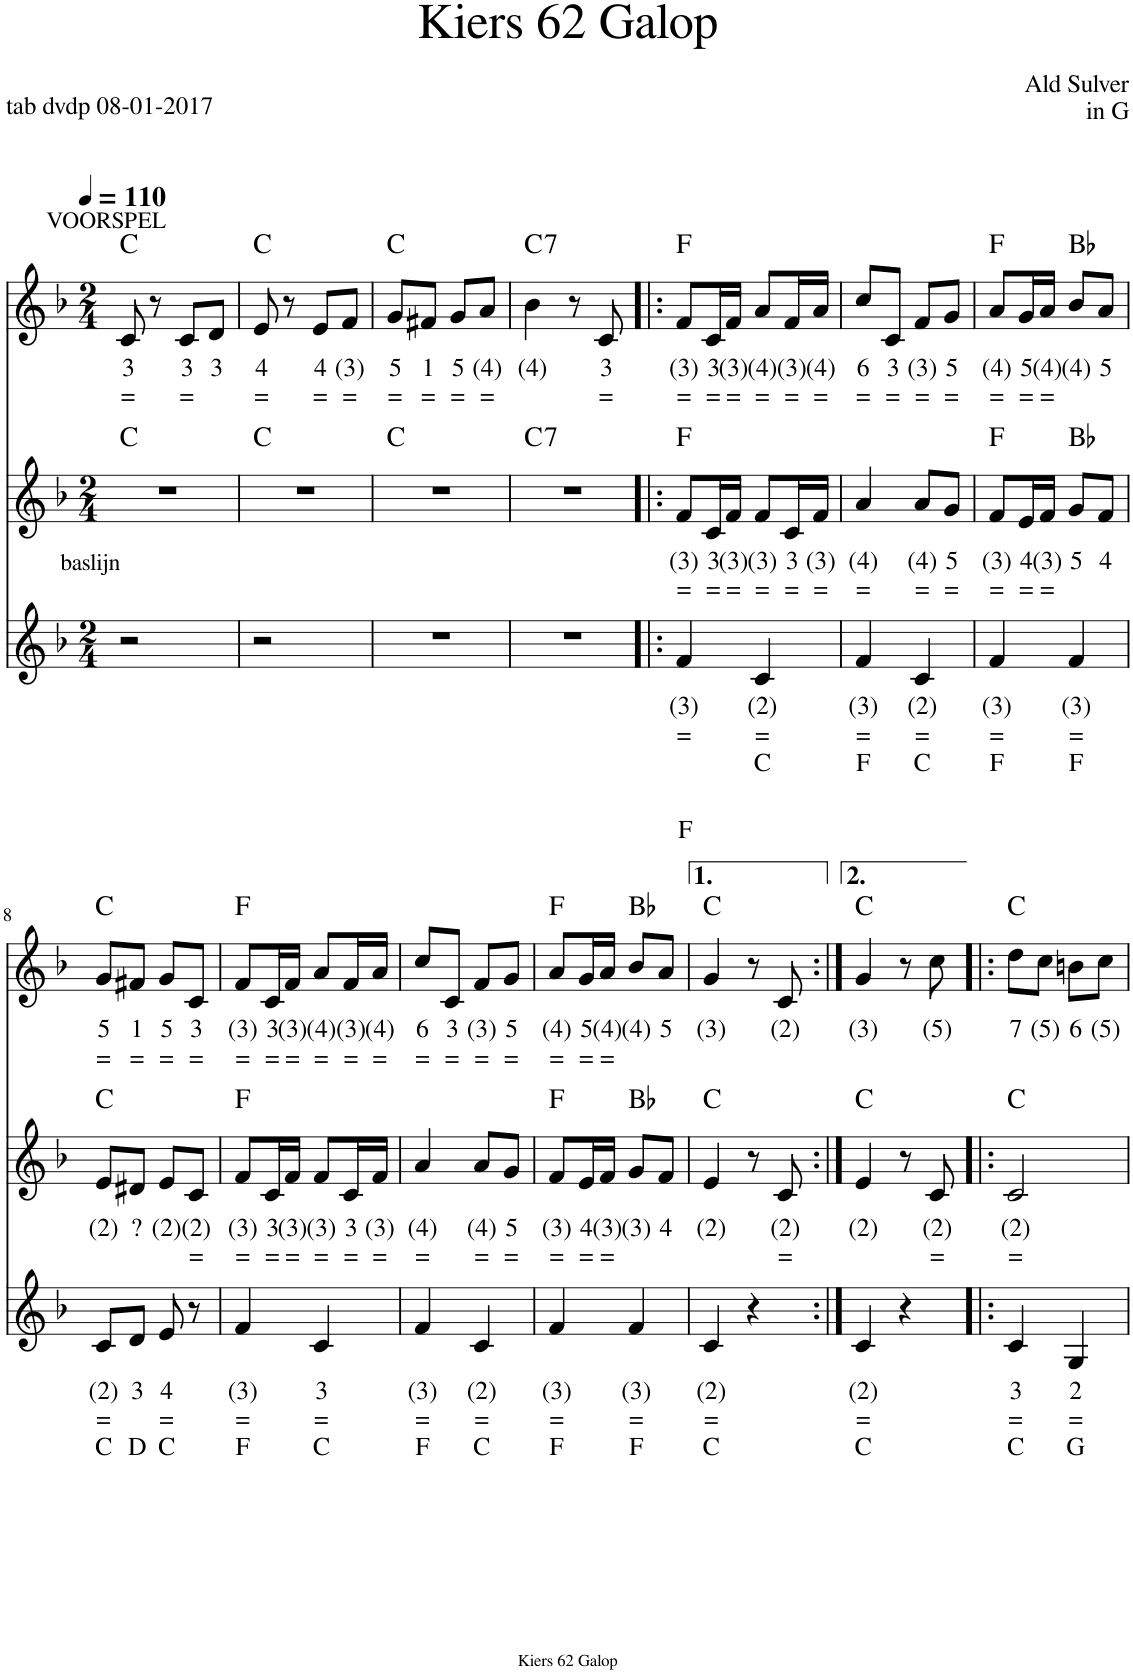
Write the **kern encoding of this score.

**kern	**kern	**text	**text	**text	**kern	**text	**text	**kern	**text	**text	**harte
*part4	*part3	*part3	*part3	*part3	*part2	*part2	*part2	*part1	*part1	*part1	*part1
*staff4	*staff3	*staff3	*staff3	*staff3	*staff2	*staff2	*staff2	*staff1	*staff1	*staff1	*
*I"Stem	*I"Bas	*	*	*	*I"Stem	*	*	*I"Stem	*	*	*
*stria5	*	*	*	*	*	*	*	*	*	*	*
*clefF4	*clefG2	*	*	*	*clefG2	*	*	*clefG2	*	*	*
*k[b-]	*k[b-]	*	*	*	*k[b-]	*	*	*k[b-]	*	*	*
*M2/4	*M2/4	*	*	*	*M2/4	*	*	*M2/4	*	*	*
*MM110	*MM110	*	*	*	*MM110	*	*	*MM110	*	*	*
=1	=1	=1	=1	=1	=1	=1	=1	=1	=1	=1	=1
!	!	!	!	!	!	!	!	!LO:TX:a:t=VOORSPEL	!	!	!
!	!LO:TX:a:t=baslijn	!	!	!	!	!	!	!	!	!	!
!	!	!	!	!	!	!	!	!	!LO:LY:b	!LO:LY:b	!
2r	2r	.	.	.	2r	.	.	8c/	3	=	C:maj
.	.	.	.	.	.	.	.	8r	.	.	.
!	!	!	!	!	!	!	!	!	!LO:LY:b	!LO:LY:b	!
.	.	.	.	.	.	.	.	8c/L	3	=	.
!	!	!	!	!	!	!	!	!	!LO:LY:b	!	!
.	.	.	.	.	.	.	.	8d/J	3	.	.
=2	=2	=2	=2	=2	=2	=2	=2	=2	=2	=2	=2
!	!	!	!	!	!	!	!	!	!LO:LY:b	!LO:LY:b	!
2r	2r	.	.	.	2r	.	.	8e/	4	=	C:maj
.	.	.	.	.	.	.	.	8r	.	.	.
!	!	!	!	!	!	!	!	!	!LO:LY:b	!LO:LY:b	!
.	.	.	.	.	.	.	.	8e/L	4	=	.
!	!	!	!	!	!	!	!	!	!LO:LY:b	!LO:LY:b	!
.	.	.	.	.	.	.	.	8f/J	(3)	=	.
=3	=3	=3	=3	=3	=3	=3	=3	=3	=3	=3	=3
!	!	!	!	!	!	!	!	!	!LO:LY:b	!LO:LY:b	!
2r	2r	.	.	.	2r	.	.	8g/L	5	=	C:maj
!	!	!	!	!	!	!	!	!	!LO:LY:b	!LO:LY:b	!
.	.	.	.	.	.	.	.	8f#X/J	1	=	.
!	!	!	!	!	!	!	!	!	!LO:LY:b	!LO:LY:b	!
.	.	.	.	.	.	.	.	8g/L	5	=	.
!	!	!	!	!	!	!	!	!	!LO:LY:b	!LO:LY:b	!
.	.	.	.	.	.	.	.	8a/J	(4)	=	.
=4	=4	=4	=4	=4	=4	=4	=4	=4	=4	=4	=4
!	!	!	!	!	!	!	!	!	!LO:LY:b	!	!LO:H:kt=7
2r	2r	.	.	.	2r	.	.	4b-\	(4)	.	C:7
.	.	.	.	.	.	.	.	8r	.	.	.
!	!	!	!	!	!	!	!	!	!LO:LY:b	!LO:LY:b	!
.	.	.	.	.	.	.	.	8c/	3	=	.
=5!|:	=5!|:	=5!|:	=5!|:	=5!|:	=5!|:	=5!|:	=5!|:	=5!|:	=5!|:	=5!|:	=5!|:
!	!	!LO:LY:b	!LO:LY:b	!LO:LY:b	!	!LO:LY:b	!LO:LY:b	!	!LO:LY:b	!LO:LY:b	!
4F	4f/	(3)	=	F	8f/L	(3)	=	8f/L	(3)	=	F:maj
!	!	!	!	!	!	!LO:LY:b	!LO:LY:b	!	!LO:LY:b	!LO:LY:b	!
.	.	.	.	.	16c/L	3	=	16c/L	3	=	.
!	!	!	!	!	!	!LO:LY:b	!LO:LY:b	!	!LO:LY:b	!LO:LY:b	!
.	.	.	.	.	16f/JJ	(3)	=	16f/JJ	(3)	=	.
!	!	!LO:LY:b	!LO:LY:b	!LO:LY:b	!	!LO:LY:b	!LO:LY:b	!	!LO:LY:b	!LO:LY:b	!
4C	4c/	(2)	=	C	8f/L	(3)	=	8a/L	(4)	=	.
!	!	!	!	!	!	!LO:LY:b	!LO:LY:b	!	!LO:LY:b	!LO:LY:b	!
.	.	.	.	.	16c/L	3	=	16f/L	(3)	=	.
!	!	!	!	!	!	!LO:LY:b	!LO:LY:b	!	!LO:LY:b	!LO:LY:b	!
.	.	.	.	.	16f/JJ	(3)	=	16a/JJ	(4)	=	.
=6	=6	=6	=6	=6	=6	=6	=6	=6	=6	=6	=6
!	!	!LO:LY:b	!LO:LY:b	!LO:LY:b	!	!LO:LY:b	!LO:LY:b	!	!LO:LY:b	!LO:LY:b	!
4F	4f/	(3)	=	F	4a/	(4)	=	8cc/L	6	=	.
!	!	!	!	!	!	!	!	!	!LO:LY:b	!LO:LY:b	!
.	.	.	.	.	.	.	.	8c/J	3	=	.
!	!	!LO:LY:b	!LO:LY:b	!LO:LY:b	!	!LO:LY:b	!LO:LY:b	!	!LO:LY:b	!LO:LY:b	!
4C	4c/	(2)	=	C	8a/L	(4)	=	8f/L	(3)	=	.
!	!	!	!	!	!	!LO:LY:b	!LO:LY:b	!	!LO:LY:b	!LO:LY:b	!
.	.	.	.	.	8g/J	5	=	8g/J	5	=	.
=7	=7	=7	=7	=7	=7	=7	=7	=7	=7	=7	=7
!	!	!LO:LY:b	!LO:LY:b	!LO:LY:b	!	!LO:LY:b	!LO:LY:b	!	!LO:LY:b	!LO:LY:b	!
4F	4f/	(3)	=	F	8f/L	(3)	=	8a/L	(4)	=	F:maj
!	!	!	!	!	!	!LO:LY:b	!LO:LY:b	!	!LO:LY:b	!LO:LY:b	!
.	.	.	.	.	16e/L	4	=	16g/L	5	=	.
!	!	!	!	!	!	!LO:LY:b	!LO:LY:b	!	!LO:LY:b	!LO:LY:b	!
.	.	.	.	.	16f/JJ	(3)	=	16a/JJ	(4)	=	.
!	!	!LO:LY:b	!LO:LY:b	!LO:LY:b	!	!LO:LY:b	!	!	!LO:LY:b	!	!
4F	4f/	(3)	=	F	8g/L	5	.	8b-/L	(4)	.	Bb:maj
!	!	!	!	!	!	!LO:LY:b	!	!	!LO:LY:b	!	!
.	.	.	.	.	8f/J	4	.	8a/J	5	.	.
!!LO:LB:g=z
=8	=8	=8	=8	=8	=8	=8	=8	=8	=8	=8	=8
!	!	!LO:LY:b	!LO:LY:b	!LO:LY:b	!	!LO:LY:b	!	!	!LO:LY:b	!LO:LY:b	!
8C/L	8c/L	(2)	=	C	8e/L	(2)	.	8g/L	5	=	C:maj
!	!	!LO:LY:b	!	!LO:LY:b	!	!LO:LY:b	!	!	!LO:LY:b	!LO:LY:b	!
8D/J	8d/J	3	.	D	8d#X/J	?	.	8f#X/J	1	=	.
!	!	!LO:LY:b	!LO:LY:b	!LO:LY:b	!	!LO:LY:b	!	!	!LO:LY:b	!LO:LY:b	!
8E	8e/	4	=	C	8e/L	(2)	.	8g/L	5	=	.
!	!	!	!	!	!	!LO:LY:b	!LO:LY:b	!	!LO:LY:b	!LO:LY:b	!
8r	8r	.	.	.	8c/J	(2)	=	8c/J	3	=	.
=9	=9	=9	=9	=9	=9	=9	=9	=9	=9	=9	=9
!	!	!LO:LY:b	!LO:LY:b	!LO:LY:b	!	!LO:LY:b	!LO:LY:b	!	!LO:LY:b	!LO:LY:b	!
4F	4f/	(3)	=	F	8f/L	(3)	=	8f/L	(3)	=	F:maj
!	!	!	!	!	!	!LO:LY:b	!LO:LY:b	!	!LO:LY:b	!LO:LY:b	!
.	.	.	.	.	16c/L	3	=	16c/L	3	=	.
!	!	!	!	!	!	!LO:LY:b	!LO:LY:b	!	!LO:LY:b	!LO:LY:b	!
.	.	.	.	.	16f/JJ	(3)	=	16f/JJ	(3)	=	.
!	!	!LO:LY:b	!LO:LY:b	!LO:LY:b	!	!LO:LY:b	!LO:LY:b	!	!LO:LY:b	!LO:LY:b	!
4C	4c/	3	=	C	8f/L	(3)	=	8a/L	(4)	=	.
!	!	!	!	!	!	!LO:LY:b	!LO:LY:b	!	!LO:LY:b	!LO:LY:b	!
.	.	.	.	.	16c/L	3	=	16f/L	(3)	=	.
!	!	!	!	!	!	!LO:LY:b	!LO:LY:b	!	!LO:LY:b	!LO:LY:b	!
.	.	.	.	.	16f/JJ	(3)	=	16a/JJ	(4)	=	.
=10	=10	=10	=10	=10	=10	=10	=10	=10	=10	=10	=10
!	!	!LO:LY:b	!LO:LY:b	!LO:LY:b	!	!LO:LY:b	!LO:LY:b	!	!LO:LY:b	!LO:LY:b	!
4F	4f/	(3)	=	F	4a/	(4)	=	8cc/L	6	=	.
!	!	!	!	!	!	!	!	!	!LO:LY:b	!LO:LY:b	!
.	.	.	.	.	.	.	.	8c/J	3	=	.
!	!	!LO:LY:b	!LO:LY:b	!LO:LY:b	!	!LO:LY:b	!LO:LY:b	!	!LO:LY:b	!LO:LY:b	!
4C	4c/	(2)	=	C	8a/L	(4)	=	8f/L	(3)	=	.
!	!	!	!	!	!	!LO:LY:b	!LO:LY:b	!	!LO:LY:b	!LO:LY:b	!
.	.	.	.	.	8g/J	5	=	8g/J	5	=	.
=11	=11	=11	=11	=11	=11	=11	=11	=11	=11	=11	=11
!	!	!LO:LY:b	!LO:LY:b	!LO:LY:b	!	!LO:LY:b	!LO:LY:b	!	!LO:LY:b	!LO:LY:b	!
4F	4f/	(3)	=	F	8f/L	(3)	=	8a/L	(4)	=	F:maj
!	!	!	!	!	!	!LO:LY:b	!LO:LY:b	!	!LO:LY:b	!LO:LY:b	!
.	.	.	.	.	16e/L	4	=	16g/L	5	=	.
!	!	!	!	!	!	!LO:LY:b	!LO:LY:b	!	!LO:LY:b	!LO:LY:b	!
.	.	.	.	.	16f/JJ	(3)	=	16a/JJ	(4)	=	.
!	!	!LO:LY:b	!LO:LY:b	!LO:LY:b	!	!LO:LY:b	!	!	!LO:LY:b	!	!
4FF	4f/	(3)	=	F	8g/L	(3)	.	8b-/L	(4)	.	Bb:maj
!	!	!	!	!	!	!LO:LY:b	!	!	!LO:LY:b	!	!
.	.	.	.	.	8f/J	4	.	8a/J	5	.	.
=12	=12	=12	=12	=12	=12	=12	=12	=12	=12	=12	=12
!	!	!LO:LY:b	!LO:LY:b	!LO:LY:b	!	!LO:LY:b	!	!	!LO:LY:b	!	!
4C	4c/	(2)	=	C	4e/	(2)	.	4g/	(3)	.	C:maj
4r	4r	.	.	.	8r	.	.	8r	.	.	.
!	!	!	!	!	!	!LO:LY:b	!LO:LY:b	!	!LO:LY:b	!	!
.	.	.	.	.	8c/	(2)	=	8c/	(2)	.	.
=13:|!	=13:|!	=13:|!	=13:|!	=13:|!	=13:|!	=13:|!	=13:|!	=13:|!	=13:|!	=13:|!	=13:|!
!	!	!LO:LY:b	!LO:LY:b	!LO:LY:b	!	!LO:LY:b	!	!	!LO:LY:b	!	!
4C	4c/	(2)	=	C	4e/	(2)	.	4g/	(3)	.	C:maj
4r	4r	.	.	.	8r	.	.	8r	.	.	.
!	!	!	!	!	!	!LO:LY:b	!LO:LY:b	!	!LO:LY:b	!	!
.	.	.	.	.	8c/	(2)	=	8cc\	(5)	.	.
=14!|:	=14!|:	=14!|:	=14!|:	=14!|:	=14!|:	=14!|:	=14!|:	=14!|:	=14!|:	=14!|:	=14!|:
!	!	!LO:LY:b	!LO:LY:b	!LO:LY:b	!	!LO:LY:b	!LO:LY:b	!	!LO:LY:b	!	!
4C	4c/	3	=	C	2c/	(2)	=	8dd\L	7	.	C:maj
!	!	!	!	!	!	!	!	!	!LO:LY:b	!	!
.	.	.	.	.	.	.	.	8cc\J	(5)	.	.
!	!	!LO:LY:b	!LO:LY:b	!LO:LY:b	!	!	!	!	!LO:LY:b	!	!
4GG	4G/	2	=	G	.	.	.	8bn\L	6	.	.
!	!	!	!	!	!	!	!	!	!LO:LY:b	!	!
.	.	.	.	.	.	.	.	8cc\J	(5)	.	.
=	=	=	=	=	=	=	=	=	=	=	=
*-	*-	*-	*-	*-	*-	*-	*-	*-	*-	*-	*-
